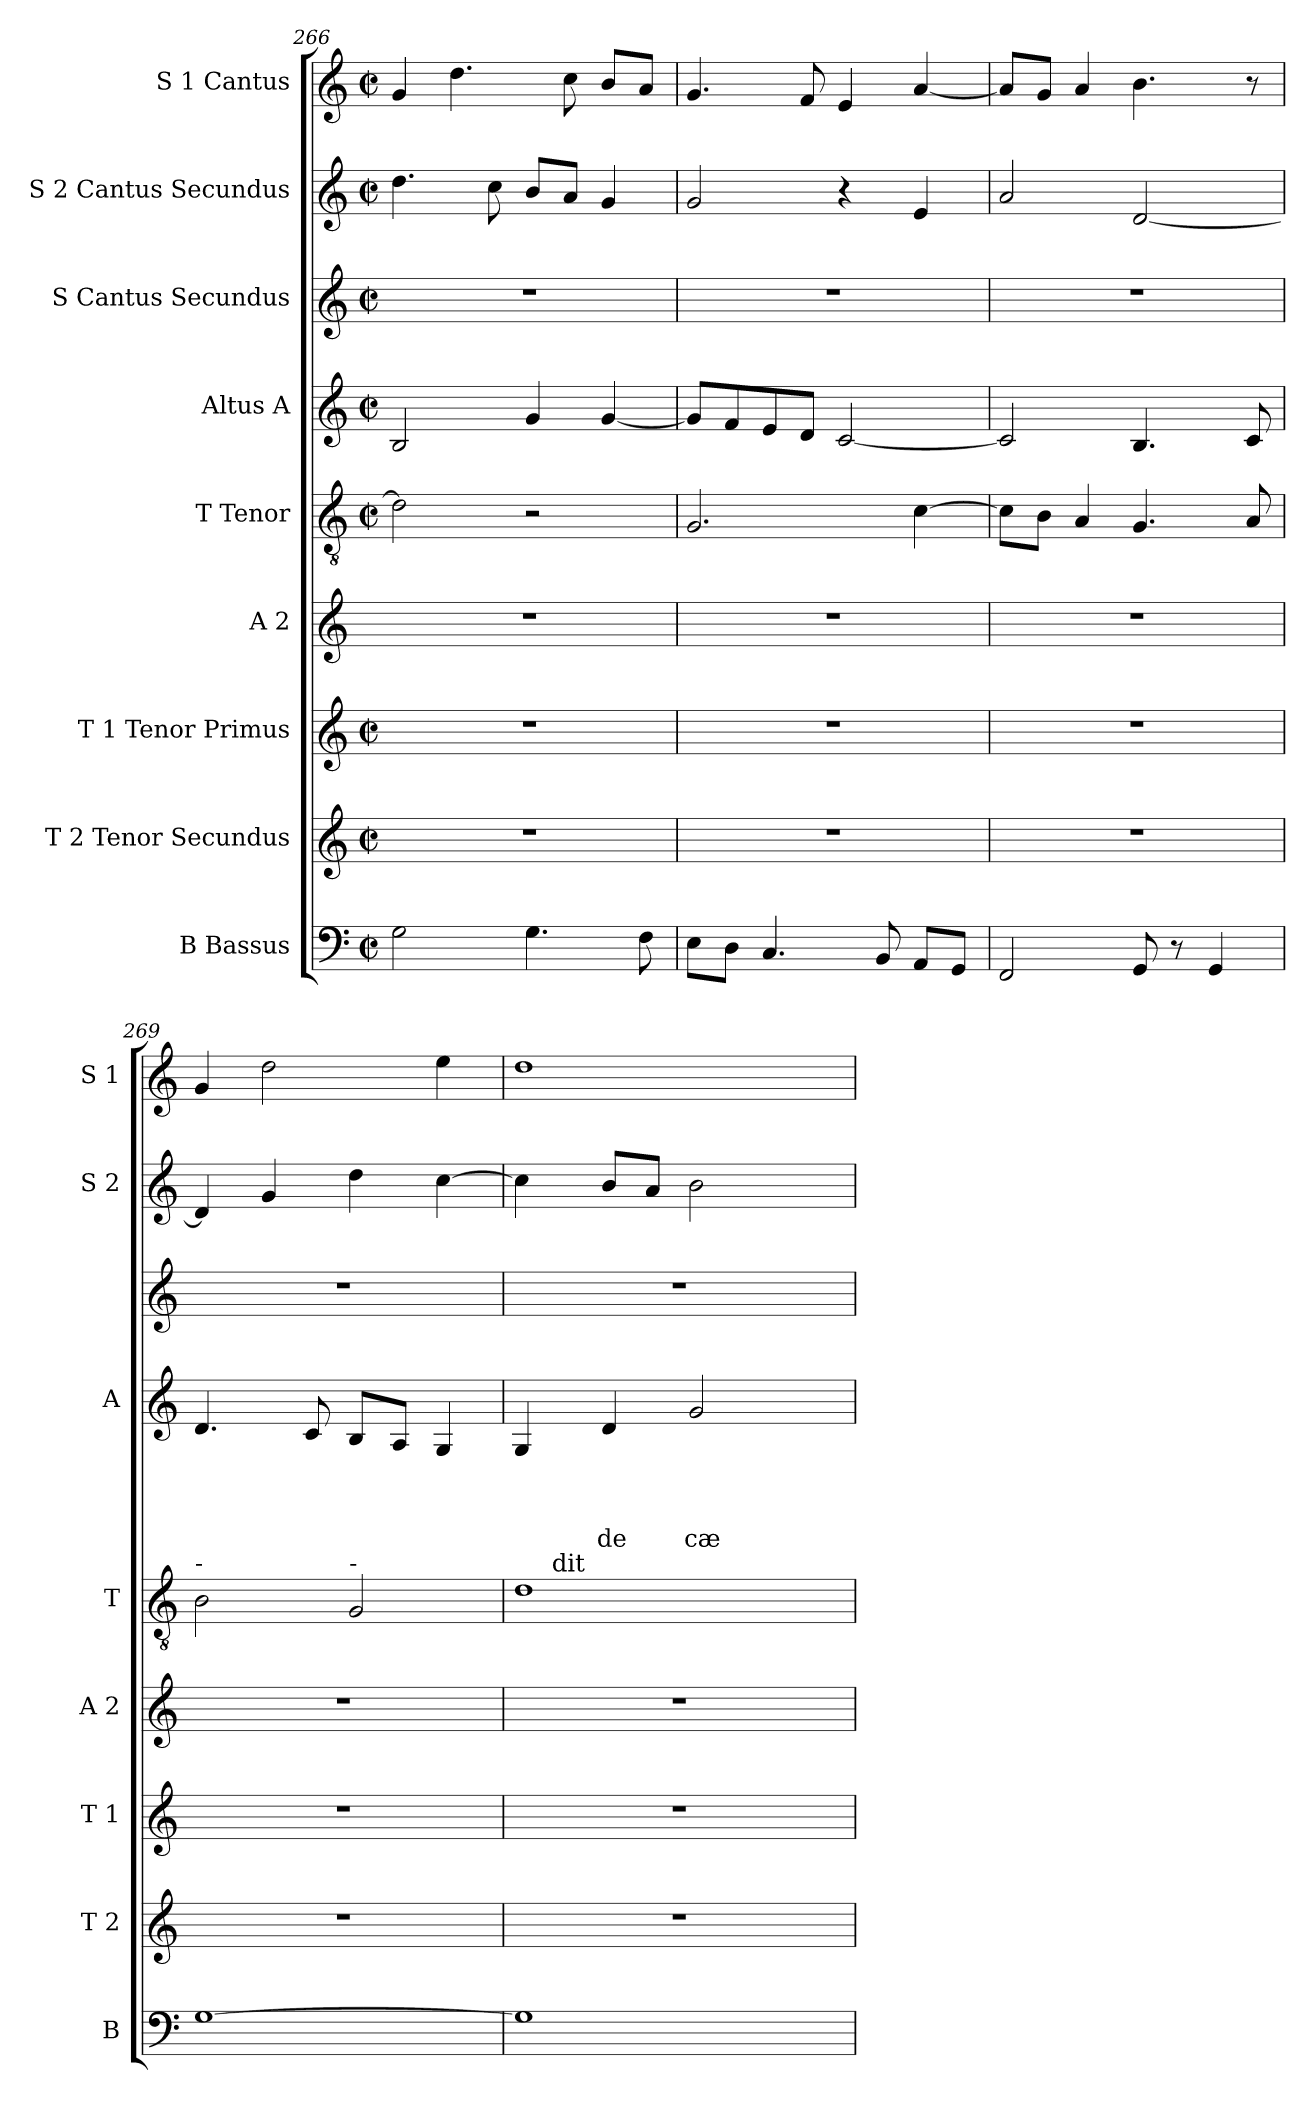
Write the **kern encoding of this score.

**kern	**kern	**kern	**kern	**kern	**kern	**text	**text	**text	**text	**kern	**kern	**kern
*part9	*part8	*part7	*part6	*part5	*part4	*part4	*part4	*part4	*part4	*part3	*part2	*part1
*staff9	*staff8	*staff7	*staff6	*staff5	*staff4	*staff4	*staff4	*staff4	*staff4	*staff3	*staff2	*staff1
*I"B Bassus	*I"T 2 Tenor Secundus	*I"T 1 Tenor Primus	*I"A 2	*I"T Tenor	*I"Altus A	*	*	*	*	*I"S Cantus Secundus	*I"S 2 Cantus Secundus	*I"S 1 Cantus
*I'B	*I'T 2	*I'T 1	*I'A 2	*I'T	*I'A	*	*	*	*	*	*I'S 2	*I'S 1
*clefF4	*clefG2	*clefG2	*clefG2	*clefGv2	*clefG2	*	*	*	*	*clefG2	*clefG2	*clefG2
*k[]	*k[]	*k[]	*k[]	*k[]	*k[]	*	*	*	*	*k[]	*k[]	*k[]
*C:	*C:	*C:	*C:	*C:	*C:	*	*	*	*	*C:	*C:	*C:
*M2/2	*M2/2	*M2/2	*	*M2/2	*M2/2	*	*	*	*	*M2/2	*M2/2	*M2/2
*met(c|)	*met(c|)	*met(c|)	*	*met(c|)	*met(c|)	*	*	*	*	*met(c|)	*met(c|)	*met(c|)
=266	=266	=266	=266	=266	=266	=266	=266	=266	=266	=266	=266	=266
2G\	1r	1r	1r	2d\]	2B/	.	.	.	.	1r	4.dd\	4g/
.	.	.	.	.	.	.	.	.	.	.	.	4.dd\
.	.	.	.	.	.	.	.	.	.	.	8cc\	.
4.G\	.	.	.	2r	4g/	.	.	.	.	.	8b/L	.
.	.	.	.	.	.	.	.	.	.	.	8a/J	8cc\
.	.	.	.	.	[<4g/	.	.	.	.	.	4g/	8b/L
8F\	.	.	.	.	.	.	.	.	.	.	.	8a/J
=267	=267	=267	=267	=267	=267	=267	=267	=267	=267	=267	=267	=267
8E\L	1r	1r	1r	2.G/	8g/L]	.	.	.	.	1r	2g/	4.g/
8D\J	.	.	.	.	8f/	.	.	.	.	.	.	.
4.C/	.	.	.	.	8e/	.	.	.	.	.	.	.
.	.	.	.	.	8d/J	.	.	.	.	.	.	8f/
.	.	.	.	.	[<2c/	.	.	.	.	.	4r	4e/
8BB/	.	.	.	.	.	.	.	.	.	.	.	.
8AA/L	.	.	.	[>4c\	.	.	.	.	.	.	4e/	[<4a/
8GG/J	.	.	.	.	.	.	.	.	.	.	.	.
=268	=268	=268	=268	=268	=268	=268	=268	=268	=268	=268	=268	=268
2FF/	1r	1r	1r	8c\L]	2c/]	.	.	.	.	1r	2a/	8a/L]
.	.	.	.	8B\J	.	.	.	.	.	.	.	8g/J
.	.	.	.	4A/	.	.	.	.	.	.	.	4a/
8GG/	.	.	.	4.G/	4.B/	.	.	.	.	.	[>2d/	4.b\
8r	.	.	.	.	.	.	.	.	.	.	.	.
4GG/	.	.	.	.	.	.	.	.	.	.	.	.
.	.	.	.	8A/	8c/	.	.	.	.	.	.	8r
!!LO:PB:g=z
=269	=269	=269	=269	=269	=269	=269	=269	=269	=269	=269	=269	=269
!	!	!	!	!LO:TX:a:t=-	!	!	!	!	!	!	!	!
[>1G	1r	1r	1r	2B\	4.d/	.	.	.	.	1r	4d/]	4g/
.	.	.	.	.	.	.	.	.	.	.	4g/	2dd\
.	.	.	.	.	8c/	.	.	.	.	.	.	.
!	!	!	!	!LO:TX:a:t=-	!	!	!	!	!	!	!	!
.	.	.	.	2G/	8B/L	.	.	.	.	.	4dd\	.
.	.	.	.	.	8A/J	.	.	.	.	.	.	.
.	.	.	.	.	4G/	.	.	.	.	.	[>4cc\	4ee\
=270	=270	=270	=270	=270	=270	=270	=270	=270	=270	=270	=270	=270
*	*	*	*	*^	*	*	*	*	*	*	*	*
1G]	1r	1r	1r	1d	16.ryy	4G/	.	.	.	.	1r	4cc\]	1dd
!	!	!	!	!	!LO:TX:a:t=dit	!	!	!	!	!	!	!	!
.	.	.	.	.	2ryy	.	.	.	.	.	.	.	.
!	!	!	!	!	!	!	!	!	!	!LO:LY:b	!	!	!
.	.	.	.	.	.	4d/	.	.	.	-de	.	8b/L	.
.	.	.	.	.	.	.	.	.	.	.	.	8a/J	.
!	!	!	!	!	!	!	!	!	!	!LO:LY:b	!	!	!
.	.	.	.	.	.	2g/	.	.	.	cæ-	.	2b\	.
.	.	.	.	.	4ryy	.	.	.	.	.	.	.	.
.	.	.	.	.	8ryy	.	.	.	.	.	.	.	.
.	.	.	.	.	32ryy	.	.	.	.	.	.	.	.
*	*	*	*	*v	*v	*	*	*	*	*	*	*	*
=	=	=	=	=	=	=	=	=	=	=	=	=
*-	*-	*-	*-	*-	*-	*-	*-	*-	*-	*-	*-	*-
